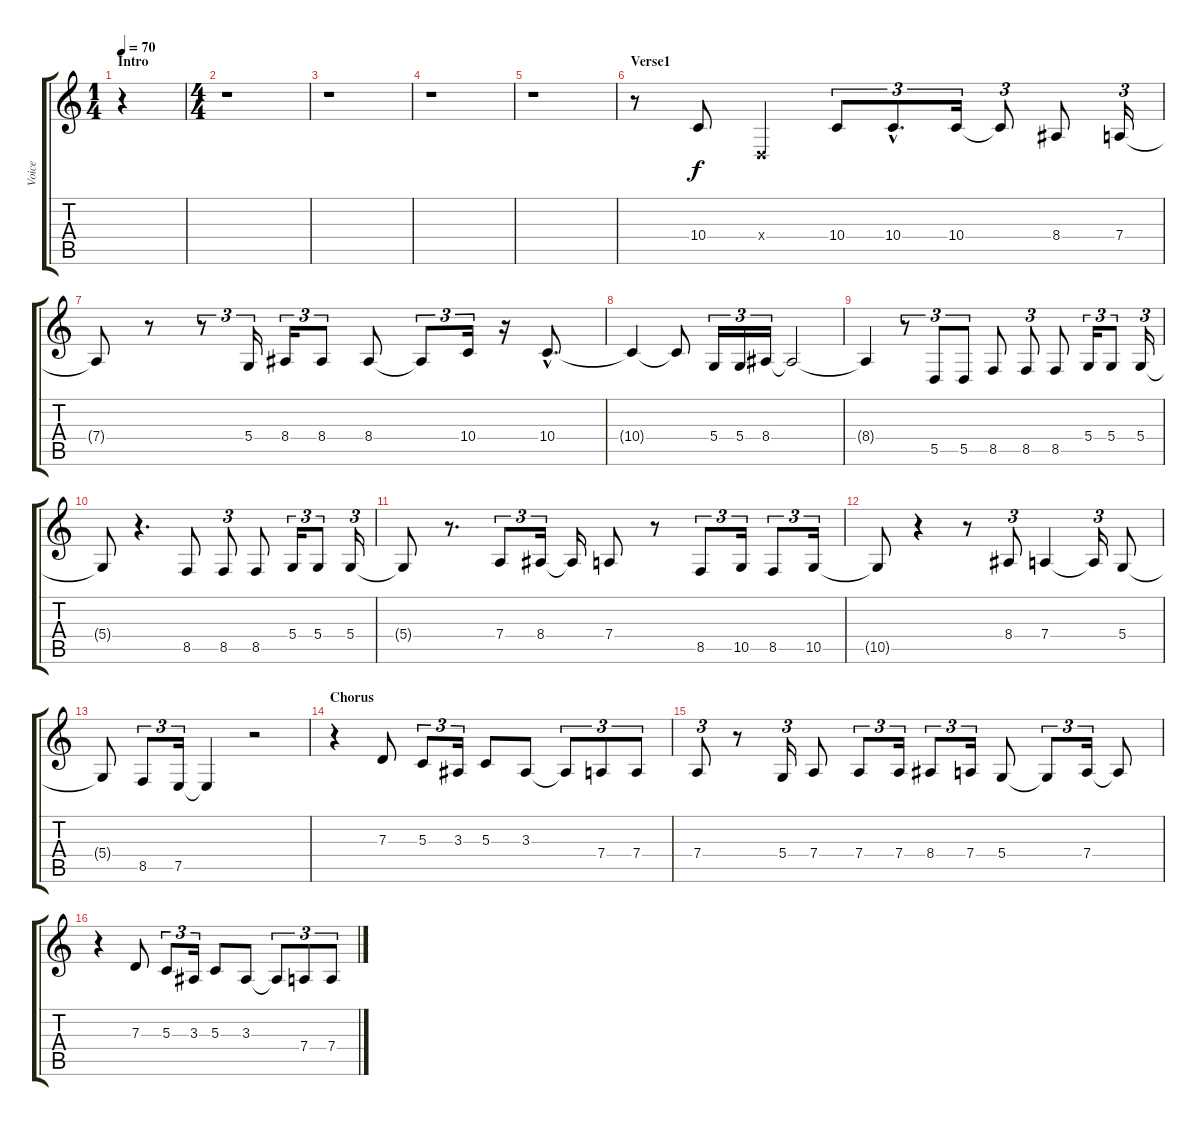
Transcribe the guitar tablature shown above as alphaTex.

\track ("Voice" "Voice") {instrument flute}
\staff {score tabs}
\tuning (E4 B3 G3 D3 A2 E2) {hide}
\ts (1 4)
\section ("" "Intro")
\tempo 70
\clef g2
\ks c
r.4{dy f instrument flute} |
\ts (4 4)
r.1 |
r.1 |
r.1 |
r.1 |
\section ("" "Verse1")
r.8 10.4.8 0.4{x}.4 10.4.8{tu (3 2)} 10.4{hac}.8{d tu (3 2)} 10.4.16{tu (3 2)} 10.4{t}.8{tu (3 2)} 8.4.8 7.4.16{tu (3 2)} |
7.4{t}.8 r.8 r.8{tu (3 2)} 5.4.16{tu (3 2)} 8.4.16{tu (3 2)} 8.4.8{tu (3 2)} 8.4.8 8.4{t}.8{tu (3 2)} 10.4.16{tu (3 2)} r.16 10.4{hac}.8{d} |
10.4{t}.4 10.4{t}.8 5.4.16{tu (3 2)} 5.4.16{tu (3 2)} 8.4.16{tu (3 2) volume 3} 8.4{t}.2 |
8.4{t}.4 r.8{tu (3 2) volume 14} 5.5.8{tu (3 2)} 5.5.8{tu (3 2)} 8.5.8 8.5.8{tu (3 2)} 8.5.8 5.4.16{tu (3 2)} 5.4.8{tu (3 2)} 5.4.16{tu (3 2)} |
5.4{t}.8 r.4{d} 8.5.8 8.5.8{tu (3 2)} 8.5.8 5.4.16{tu (3 2)} 5.4.8{tu (3 2)} 5.4.16{tu (3 2)} |
5.4{t}.8 r.8{d} 7.4.8{tu (3 2)} 8.4.16{tu (3 2)} 8.4{t}.16 7.4.8 r.8 8.5.8{tu (3 2)} 10.5.16{tu (3 2)} 8.5.8{tu (3 2)} 10.5.16{tu (3 2)} |
10.5{t}.8 r.4 r.8 8.4.8{tu (3 2)} 7.4.4 7.4{t}.16{tu (3 2)} 5.4.8 |
5.4{t}.8 8.5.8{tu (3 2)} 7.5.16{tu (3 2)} 7.5{t}.4 r.2 |
\section ("" "Chorus")
r.4{volume 16} 7.3.8 5.3.8{tu (3 2)} 3.3.16{tu (3 2)} 5.3.8 3.3.8 3.3{t}.8{tu (3 2)} 7.4.8{tu (3 2)} 7.4.8{tu (3 2)} |
7.4.8{tu (3 2)} r.8 5.4.16{tu (3 2)} 7.4.8 7.4.8{tu (3 2)} 7.4.16{tu (3 2)} 8.4.8{tu (3 2)} 7.4.16{tu (3 2)} 5.4.8 5.4{t}.8{tu (3 2)} 7.4.16{tu (3 2)} 7.4{t}.8 |
r.4 7.3.8 5.3.8{tu (3 2)} 3.3.16{tu (3 2)} 5.3.8 3.3.8 3.3{t}.8{tu (3 2)} 7.4.8{tu (3 2)} 7.4.8{tu (3 2)}
